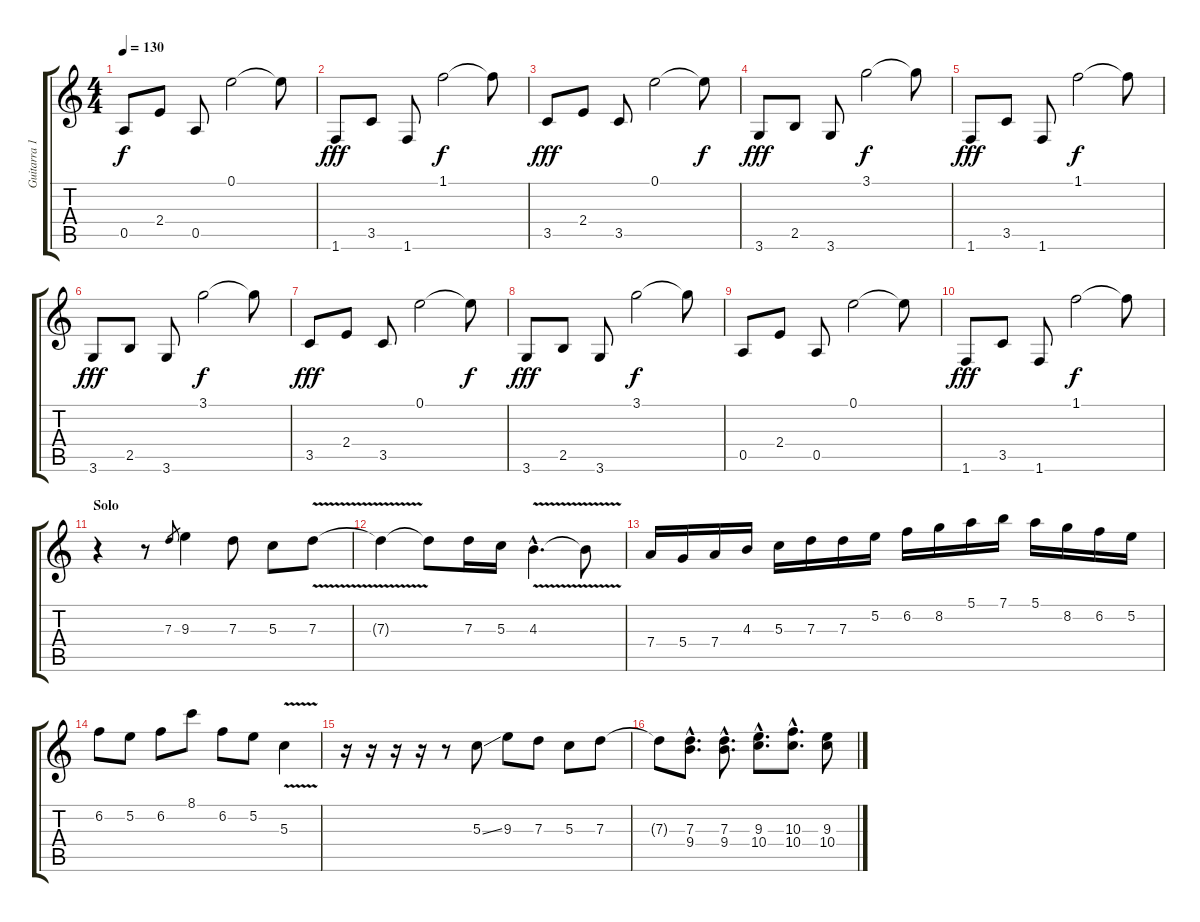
\track ("Guitarra 1" "Guitarra 1") {instrument acousticguitarsteel}
\staff {score tabs}
\tuning (E4 B3 G3 D3 A2 E2) {hide}
\ts (4 4)
\tempo 130
\clef g2
\ks c
0.5.8{dy f} 2.4.8 0.5.8 0.1.2 0.1{t}.8 |
1.6.8{dy fff} 3.5.8 1.6.8 1.1.2{dy f} 1.1{t}.8 |
3.5.8{dy fff} 2.4.8 3.5.8 0.1.2 0.1{t}.8{dy f} |
3.6.8{dy fff} 2.5.8 3.6.8 3.1.2{dy f} 3.1{t}.8 |
1.6.8{dy fff} 3.5.8 1.6.8 1.1.2{dy f} 1.1{t}.8 |
3.6.8{dy fff} 2.5.8 3.6.8 3.1.2{dy f} 3.1{t}.8 |
3.5.8{dy fff} 2.4.8 3.5.8 0.1.2 0.1{t}.8{dy f} |
3.6.8{dy fff} 2.5.8 3.6.8 3.1.2{dy f} 3.1{t}.8 |
0.5.8 2.4.8 0.5.8 0.1.2 0.1{t}.8 |
1.6.8{dy fff} 3.5.8 1.6.8 1.1.2{dy f} 1.1{t}.8 |
\section ("" "Solo")
r.4 r.8 7.3.8{gr} 9.3.4 7.3.8 5.3.8 7.3{v}.8 |
7.3{t}.4 7.3{t}.8 7.3.16 5.3.16 4.3{v hac}.4{d} 4.3{t}.8 |
7.4.16 5.4.16 7.4.16 4.3.16 5.3.16 7.3.16 7.3.16 5.2.16 6.2.16 8.2.16 5.1.16 7.1.16 5.1.16 8.2.16 6.2.16 5.2.16 |
6.2.8 5.2.8 6.2.8 8.1.8 6.2.8 5.2.8 5.3{v}.4 |
r.16 r.16 r.16 r.16 r.8 5.3{ss}.8 9.3.8 7.3.8 5.3.8 7.3.8 |
7.3{t}.8 (7.3{hac} 9.4{hac}).8{d} (7.3{hac} 9.4{hac}).8{d} (9.3{hac} 10.4{hac}).8{d} (10.3{hac} 10.4{hac}).8{d} (9.3 10.4).8
